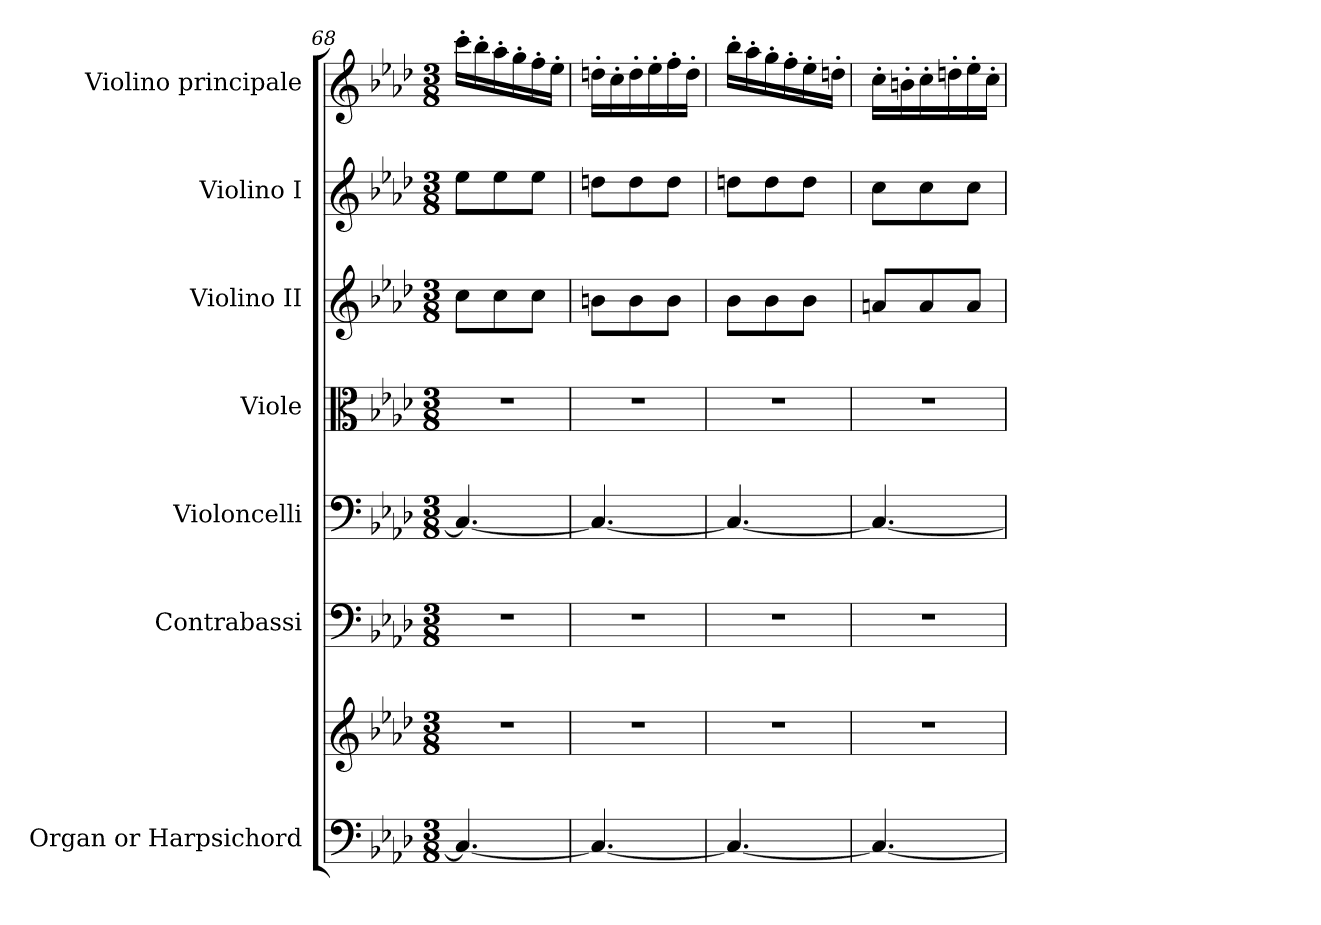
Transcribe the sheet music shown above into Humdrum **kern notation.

**kern	**kern	**kern	**kern	**kern	**kern	**kern	**kern
*part7	*part7	*part6	*part5	*part4	*part3	*part2	*part1
*staff8	*staff7	*staff6	*staff5	*staff4	*staff3	*staff2	*staff1
*I"Organ or Harpsichord	*	*I"Contrabassi	*I"Violoncelli	*I"Viole	*I"Violino II	*I"Violino I	*I"Violino principale
*I'Hch.	*	*I'Cbs.	*I'Vcl.	*I'Vle.	*I'Vln. II	*I'Vln. I	*I'Vln.
*clefF4	*clefG2	*clefF4	*clefF4	*clefC3	*clefG2	*clefG2	*clefG2
*	*	*ITrd7c12	*	*	*	*	*
*k[b-e-a-d-]	*k[b-e-a-d-]	*k[b-e-a-d-]	*k[b-e-a-d-]	*k[b-e-a-d-]	*k[b-e-a-d-]	*k[b-e-a-d-]	*k[b-e-a-d-]
*M3/8	*M3/8	*M3/8	*M3/8	*M3/8	*M3/8	*M3/8	*M3/8
=68	=68	=68	=68	=68	=68	=68	=68
4.C/_	4.r	4.r	4.C/_	4.r	8cc\L	8ee-\L	16ccc'\LL
.	.	.	.	.	.	.	16bb-'\
.	.	.	.	.	8cc\	8ee-\	16aa-'\
.	.	.	.	.	.	.	16gg'\
.	.	.	.	.	8cc\J	8ee-\J	16ff'\
.	.	.	.	.	.	.	16ee-'\JJ
!!LO:PB:g=z
=69	=69	=69	=69	=69	=69	=69	=69
4.C/_	4.r	4.r	4.C/_	4.r	8bn\L	8ddn\L	16ddn'\LL
.	.	.	.	.	.	.	16cc'\
.	.	.	.	.	8b\	8dd\	16dd'\
.	.	.	.	.	.	.	16ee-'\
.	.	.	.	.	8b\J	8dd\J	16ff'\
.	.	.	.	.	.	.	16dd'\JJ
=70	=70	=70	=70	=70	=70	=70	=70
4.C/_	4.r	4.r	4.C/_	4.r	8b-i\L	8ddn\L	16bb-'\LL
.	.	.	.	.	.	.	16aa-'\
.	.	.	.	.	8b-\	8dd\	16gg'\
.	.	.	.	.	.	.	16ff'\
.	.	.	.	.	8b-\J	8dd\J	16ee-'\
.	.	.	.	.	.	.	16ddn'\JJ
=71	=71	=71	=71	=71	=71	=71	=71
4.C/_	4.r	4.r	4.C/_	4.r	8an/L	8cc\L	16cc'\LL
.	.	.	.	.	.	.	16bn'\
.	.	.	.	.	8a/	8cc\	16cc'\
.	.	.	.	.	.	.	16ddn'\
.	.	.	.	.	8a/J	8cc\J	16ee-'\
.	.	.	.	.	.	.	16cc'\JJ
=	=	=	=	=	=	=	=
*-	*-	*-	*-	*-	*-	*-	*-
